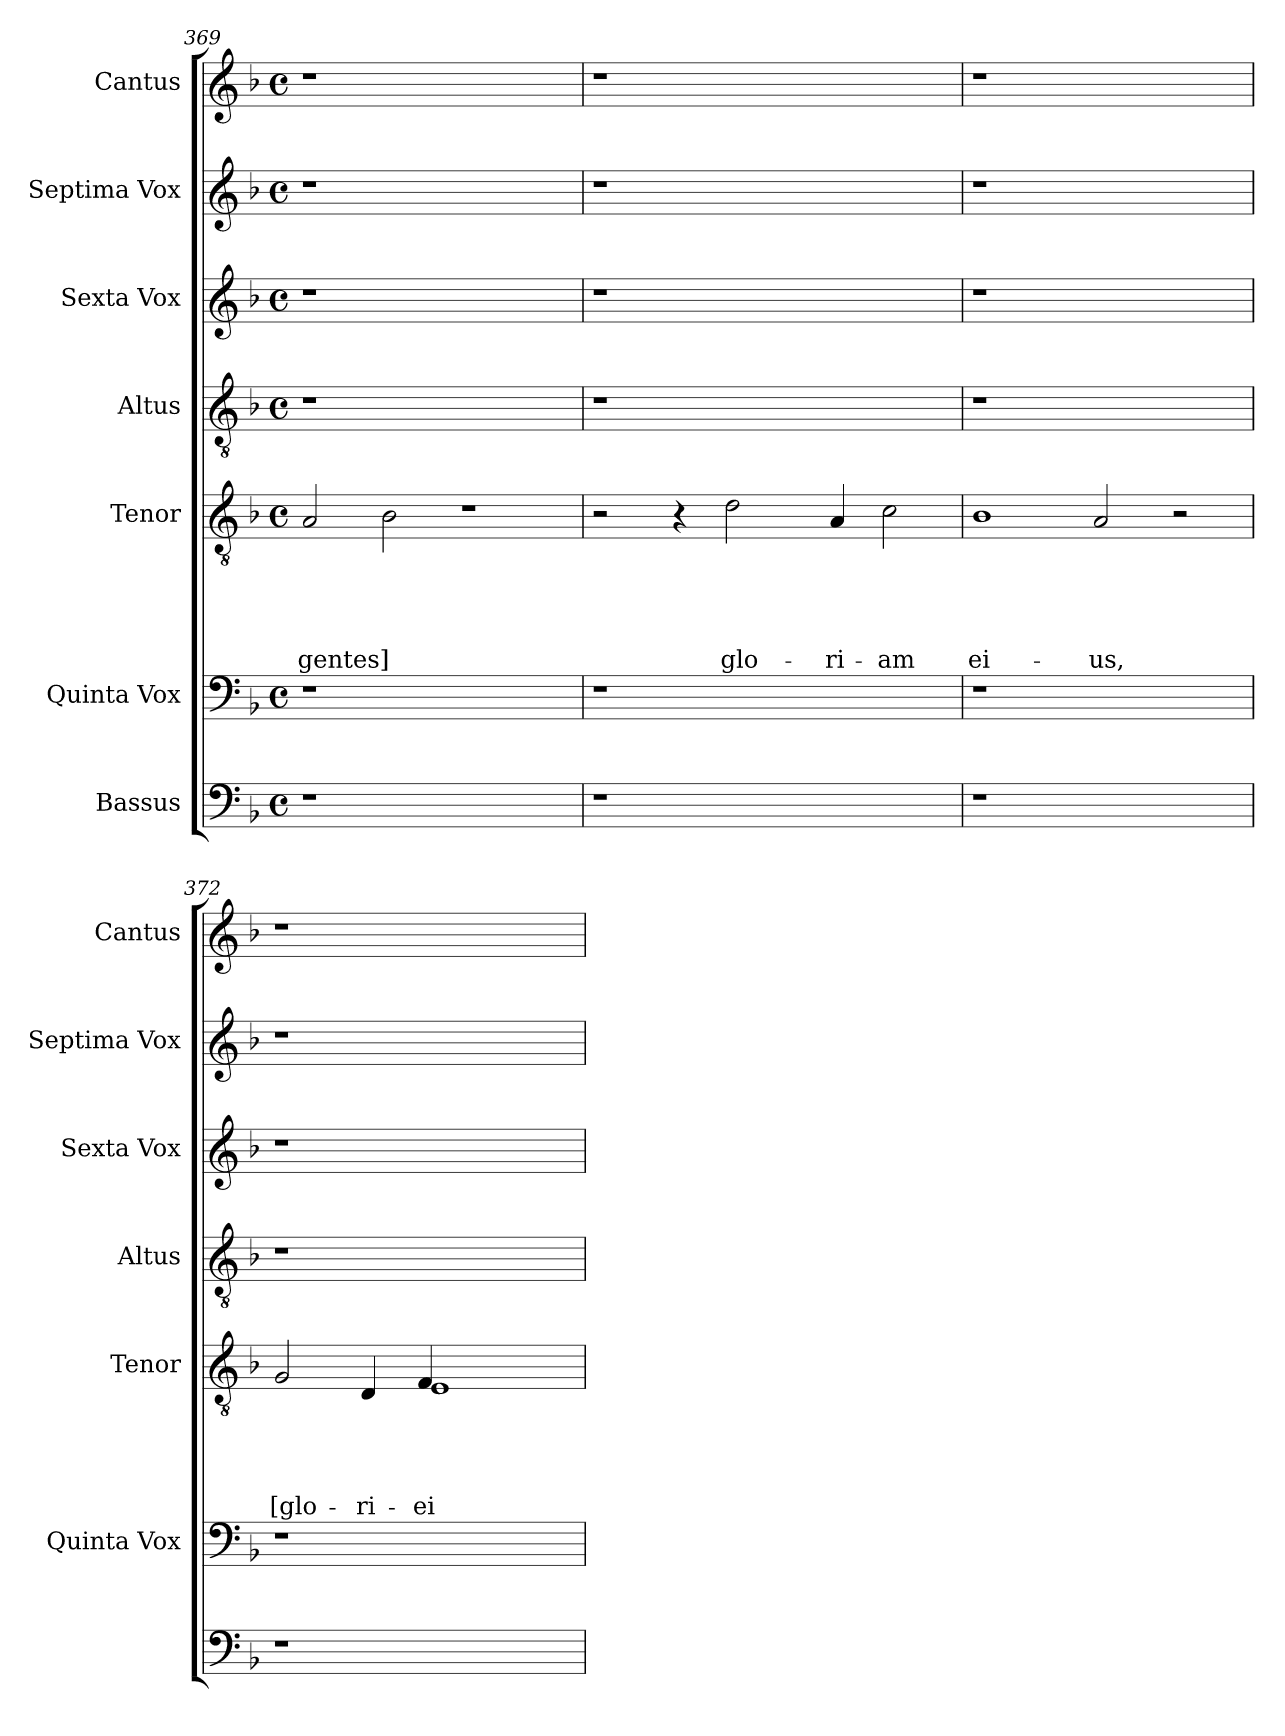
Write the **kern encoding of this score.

**kern	**kern	**kern	**text	**text	**text	**text	**text	**kern	**kern	**kern	**kern
*part7	*part6	*part5	*part5	*part5	*part5	*part5	*part5	*part4	*part3	*part2	*part1
*staff7	*staff6	*staff5	*staff5	*staff5	*staff5	*staff5	*staff5	*staff4	*staff3	*staff2	*staff1
*I"Bassus	*I"Quinta Vox	*I"Tenor	*	*	*	*	*	*I"Altus	*I"Sexta Vox	*I"Septima Vox	*I"Cantus
*	*I'Quinta Vox	*I'Tenor	*	*	*	*	*	*I'Altus	*I'Sexta Vox	*I'Septima Vox	*I'Cantus
*clefF4	*clefF4	*clefGv2	*	*	*	*	*	*clefGv2	*clefG2	*clefG2	*clefG2
*k[b-]	*k[b-]	*k[b-]	*	*	*	*	*	*k[b-]	*k[b-]	*k[b-]	*k[b-]
*F:	*F:	*F:	*	*	*	*	*	*F:	*F:	*F:	*F:
*M4/4	*M4/4	*M4/4	*	*	*	*	*	*M4/4	*M4/4	*M4/4	*M4/4
*met(c)	*met(c)	*met(c)	*	*	*	*	*	*met(c)	*met(c)	*met(c)	*met(c)
=369	=369	=369	=369	=369	=369	=369	=369	=369	=369	=369	=369
!	!	!	!	!	!	!	!LO:LY:b	!	!	!	!
1r	1r	2A/	.	.	.	.	gentes]	1r	1r	1r	1r
.	.	2B-\	.	.	.	.	.	.	.	.	.
1ryy	1ryy	1r	.	.	.	.	.	1ryy	1ryy	1ryy	1ryy
!!LO:LB:g=z
=370	=370	=370	=370	=370	=370	=370	=370	=370	=370	=370	=370
1r	1r	2r	.	.	.	.	.	1r	1r	1r	1r
.	.	4r	.	.	.	.	.	.	.	.	.
!	!	!	!	!	!	!	!LO:LY:b	!	!	!	!
.	.	2d\	.	.	.	.	glo-	.	.	.	.
1ryy	1ryy	.	.	.	.	.	.	1ryy	1ryy	1ryy	1ryy
!	!	!	!	!	!	!	!LO:LY:b	!	!	!	!
.	.	4A/	.	.	.	.	-ri-	.	.	.	.
!	!	!	!	!	!	!	!LO:LY:b	!	!	!	!
.	.	2c\	.	.	.	.	-am	.	.	.	.
=371	=371	=371	=371	=371	=371	=371	=371	=371	=371	=371	=371
!	!	!	!	!	!	!	!LO:LY:b	!	!	!	!
1r	1r	1B-	.	.	.	.	ei-	1r	1r	1r	1r
!	!	!	!	!	!	!	!LO:LY:b	!	!	!	!
1ryy	1ryy	2A/	.	.	.	.	-us,	1ryy	1ryy	1ryy	1ryy
.	.	2r	.	.	.	.	.	.	.	.	.
=372	=372	=372	=372	=372	=372	=372	=372	=372	=372	=372	=372
!	!	!	!	!	!	!	!LO:LY:b	!	!	!	!
*	*	*^	*	*	*	*	*	*	*	*	*
1r	1r	2G/	2.ryy	.	.	.	.	[glo-	1r	1r	1r	1r
!	!	!	!	!	!	!	!	!LO:LY:b	!	!	!	!
.	.	4D/	.	.	.	.	.	-ri-	.	.	.	.
!	!	!	!	!	!	!	!	!LO:LY:b	!	!	!	!
!	!	!	!	!	!	!	!	!LO:LY:b	!	!	!	!
.	.	4F/	1E	.	.	.	.	ei-	.	.	.	.
2.ryy	2.ryy	2.ryy	.	.	.	.	.	.	2.ryy	2.ryy	2.ryy	2.ryy
*	*	*v	*v	*	*	*	*	*	*	*	*	*
=	=	=	=	=	=	=	=	=	=	=	=
*-	*-	*-	*-	*-	*-	*-	*-	*-	*-	*-	*-
